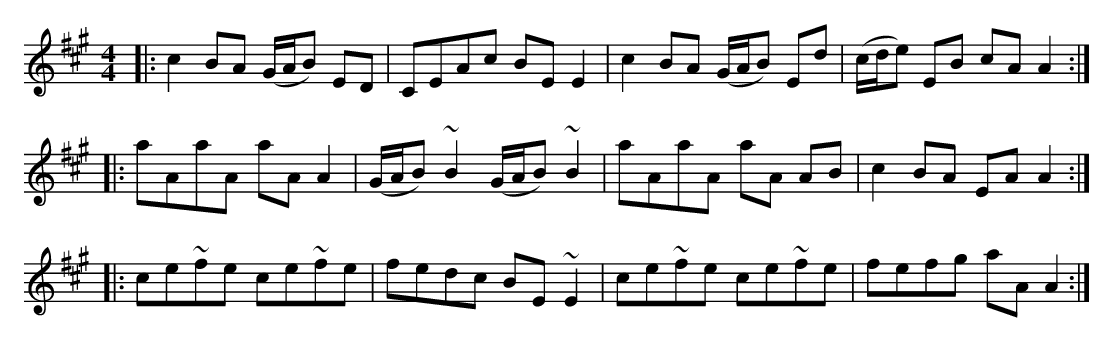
X:1
M:4/4
K:A
|:c2BA (G/A/B) ED|CEAc BEE2|c2BA (G/A/B) Ed|(c/d/e) EB cA A2:|
|:aAaA aA A2|(G/A/B) ~B2 (G/A/B) ~B2|aAaA aA AB|c2 BA EA A2:|
|:ce~fe ce~fe|fedc BE ~E2|ce~fe ce~fe|fefg aA A2:|
